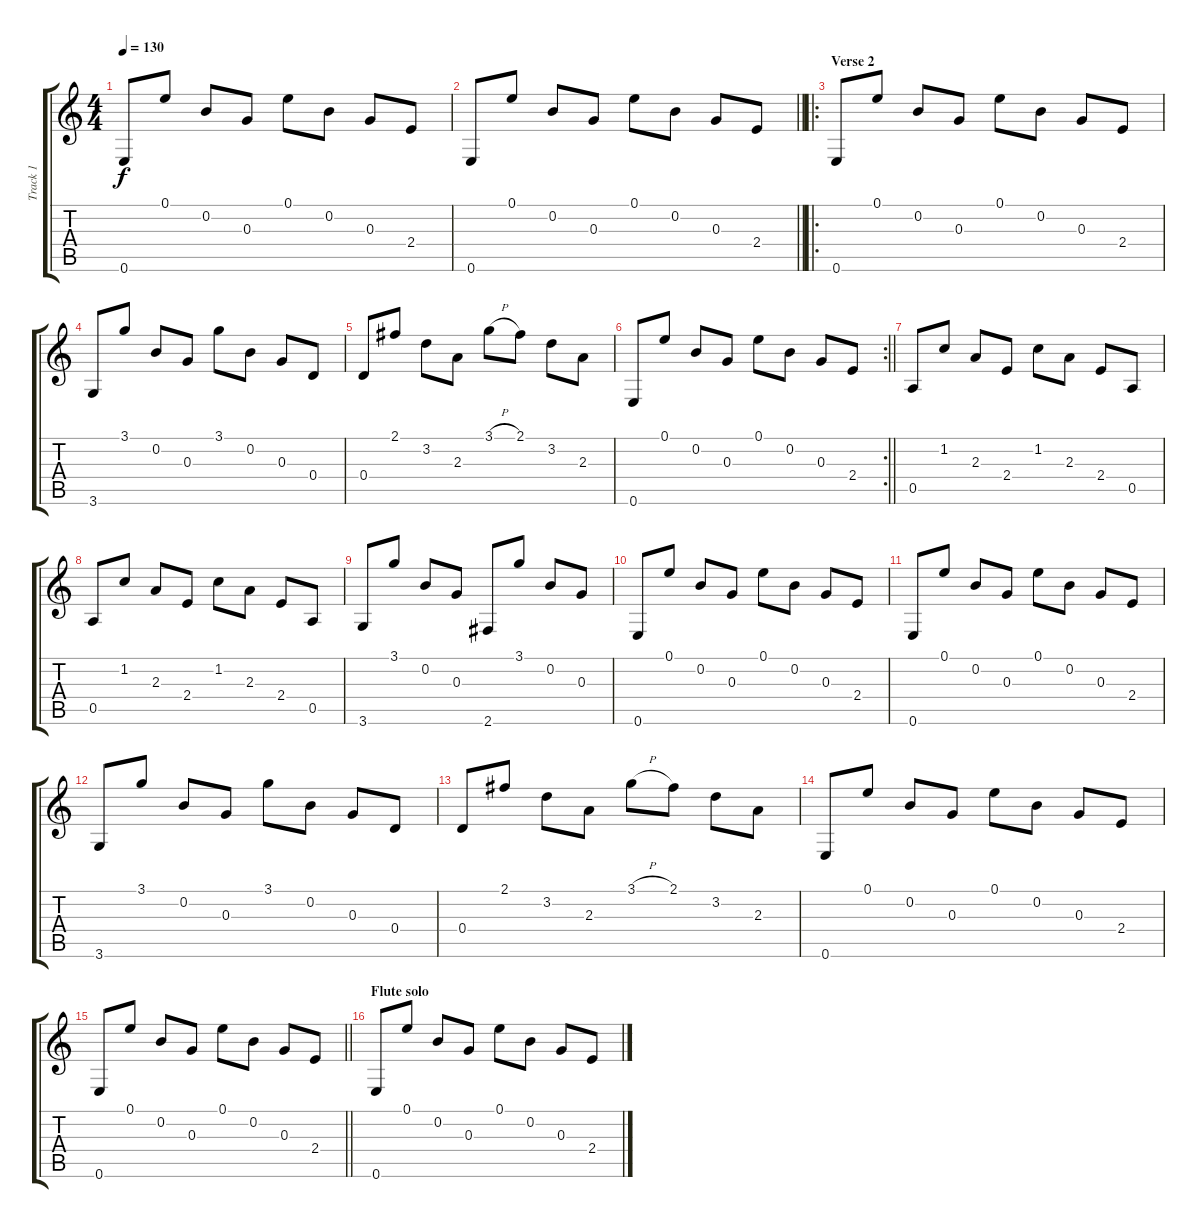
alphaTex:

\track ("Track 1" "Track 1") {instrument acousticguitarsteel}
\staff {score tabs}
\tuning (E4 B3 G3 D3 A2 E2) {hide}
\ts (4 4)
\tempo 130
\clef g2
\ks c
0.6.8{dy f} 0.1.8 0.2.8 0.3.8 0.1.8 0.2.8 0.3.8 2.4.8 |
\barLineRight lightlight
0.6.8 0.1.8 0.2.8 0.3.8 0.1.8 0.2.8 0.3.8 2.4.8 |
\ro
\section ("" "Verse 2")
0.6.8 0.1.8 0.2.8 0.3.8 0.1.8 0.2.8 0.3.8 2.4.8 |
3.6.8 3.1.8 0.2.8 0.3.8 3.1.8 0.2.8 0.3.8 0.4.8 |
0.4.8 2.1.8 3.2.8 2.3.8 3.1{h}.8 2.1.8 3.2.8 2.3.8 |
\rc 2
\barLineRight lightlight
0.6.8 0.1.8 0.2.8 0.3.8 0.1.8 0.2.8 0.3.8 2.4.8 |
0.5.8 1.2.8 2.3.8 2.4.8 1.2.8 2.3.8 2.4.8 0.5.8 |
0.5.8 1.2.8 2.3.8 2.4.8 1.2.8 2.3.8 2.4.8 0.5.8 |
3.6.8 3.1.8 0.2.8 0.3.8 2.6.8 3.1.8 0.2.8 0.3.8 |
0.6.8 0.1.8 0.2.8 0.3.8 0.1.8 0.2.8 0.3.8 2.4.8 |
0.6.8 0.1.8 0.2.8 0.3.8 0.1.8 0.2.8 0.3.8 2.4.8 |
3.6.8 3.1.8 0.2.8 0.3.8 3.1.8 0.2.8 0.3.8 0.4.8 |
0.4.8 2.1.8 3.2.8 2.3.8 3.1{h}.8 2.1.8 3.2.8 2.3.8 |
0.6.8 0.1.8 0.2.8 0.3.8 0.1.8 0.2.8 0.3.8 2.4.8 |
\barLineRight lightlight
0.6.8 0.1.8 0.2.8 0.3.8 0.1.8 0.2.8 0.3.8 2.4.8 |
\section ("" "Flute solo")
0.6.8 0.1.8 0.2.8 0.3.8 0.1.8 0.2.8 0.3.8 2.4.8
